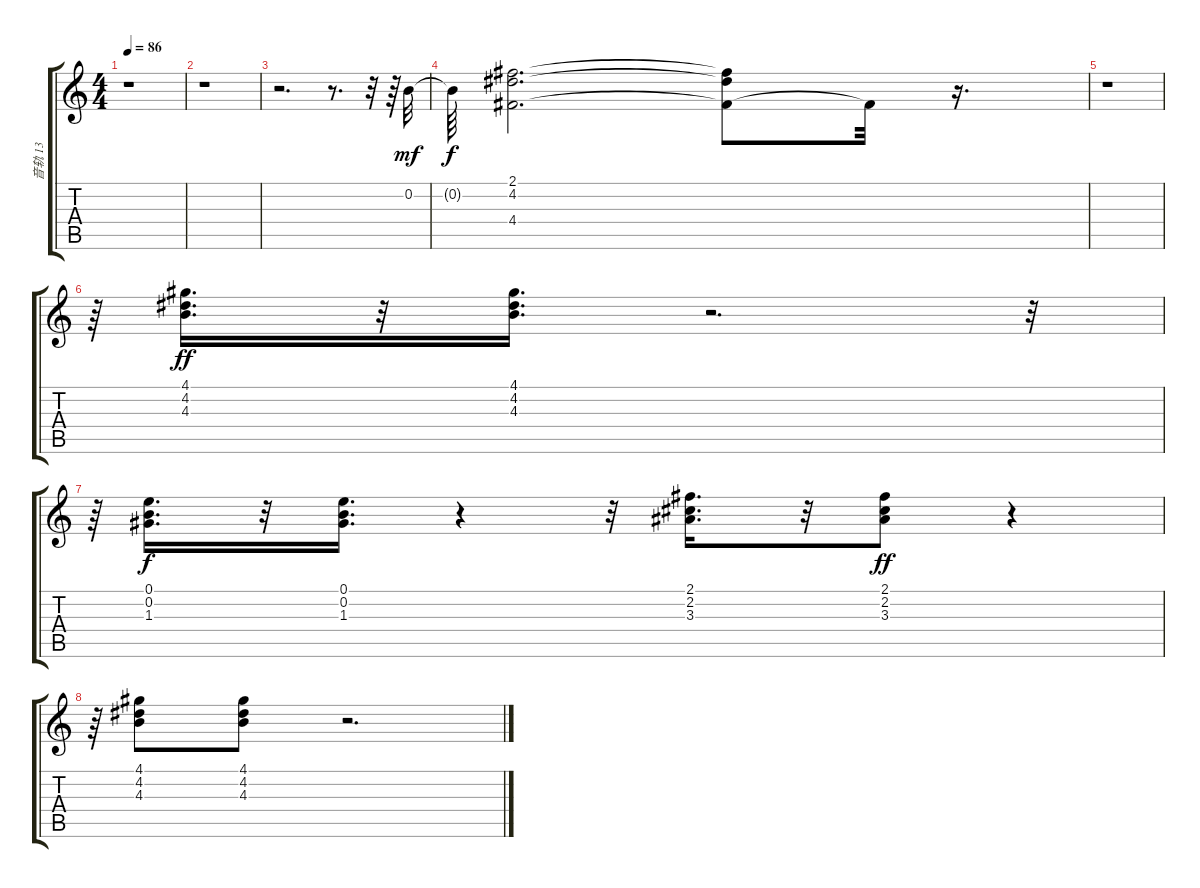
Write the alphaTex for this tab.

\track ("音轨 13" "音轨 13") {instrument acousticguitarsteel}
\staff {score tabs}
\tuning (E4 B3 G3 D3 A2 E2) {hide}
\ts (4 4)
\tempo 86
\clef g2
\ks c
r.1{dy f} |
r.1 |
r.2{d} r.8{d} r.32 r.64 0.2.32{dy mf} |
0.2{t}.64{dy f} (2.1 4.2 4.4).2{d} (2.1{t} 4.2{t} 4.4{t}).8 4.4{t}.32 r.16{d} |
r.1 |
r.64 (4.1 4.2 4.3).16{d dy ff} r.32 (4.1 4.2 4.3).16{d} r.2{d} r.32 |
r.64 (0.1 0.2 1.3).16{d dy f} r.32 (0.1 0.2 1.3).16{d} r.4 r.32 (2.1 2.2 3.3).16{d} r.32 (2.1 2.2 3.3).8{dy ff} r.4 |
r.64 (4.1 4.2 4.3).8 (4.1 4.2 4.3).8 r.2{d}
